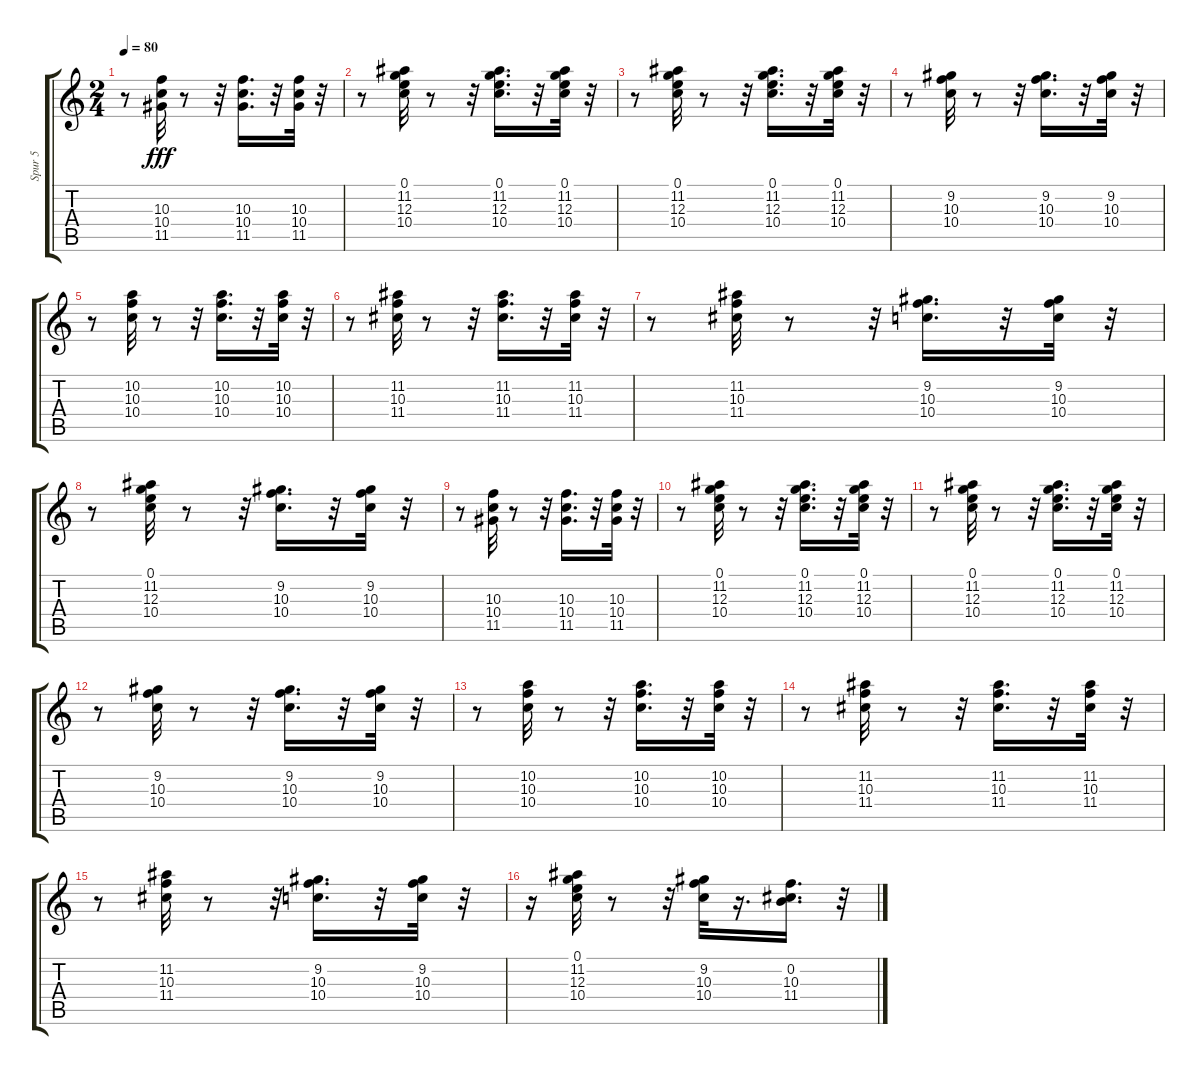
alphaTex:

\track ("Spur 5" "Spur 5") {instrument acousticguitarnylon}
\staff {score tabs}
\tuning (E4 B3 G3 D3 A2 E2) {hide}
\ts (2 4)
\tempo 80
\clef g2
\ks c
r.8{dy fff} (10.3 10.4 11.5).32 r.8 r.32 (10.3 10.4 11.5).16{d} r.32 (10.3 10.4 11.5).32 r.32 |
r.8 (0.1 11.2 12.3 10.4).32 r.8 r.32 (0.1 11.2 12.3 10.4).16{d} r.32 (0.1 11.2 12.3 10.4).32 r.32 |
r.8 (0.1 11.2 12.3 10.4).32 r.8 r.32 (0.1 11.2 12.3 10.4).16{d} r.32 (0.1 11.2 12.3 10.4).32 r.32 |
r.8 (9.2 10.3 10.4).32 r.8 r.32 (9.2 10.3 10.4).16{d} r.32 (9.2 10.3 10.4).32 r.32 |
r.8 (10.2 10.3 10.4).32 r.8 r.32 (10.2 10.3 10.4).16{d} r.32 (10.2 10.3 10.4).32 r.32 |
r.8 (11.2 10.3 11.4).32 r.8 r.32 (11.2 10.3 11.4).16{d} r.32 (11.2 10.3 11.4).32 r.32 |
r.8 (11.2 10.3 11.4).32 r.8 r.32 (9.2 10.3 10.4).16{d} r.32 (9.2 10.3 10.4).32 r.32 |
r.8 (0.1 11.2 12.3 10.4).32 r.8 r.32 (9.2 10.3 10.4).16{d} r.32 (9.2 10.3 10.4).32 r.32 |
r.8 (10.3 10.4 11.5).32 r.8 r.32 (10.3 10.4 11.5).16{d} r.32 (10.3 10.4 11.5).32 r.32 |
r.8 (0.1 11.2 12.3 10.4).32 r.8 r.32 (0.1 11.2 12.3 10.4).16{d} r.32 (0.1 11.2 12.3 10.4).32 r.32 |
r.8 (0.1 11.2 12.3 10.4).32 r.8 r.32 (0.1 11.2 12.3 10.4).16{d} r.32 (0.1 11.2 12.3 10.4).32 r.32 |
r.8 (9.2 10.3 10.4).32 r.8 r.32 (9.2 10.3 10.4).16{d} r.32 (9.2 10.3 10.4).32 r.32 |
r.8 (10.2 10.3 10.4).32 r.8 r.32 (10.2 10.3 10.4).16{d} r.32 (10.2 10.3 10.4).32 r.32 |
r.8 (11.2 10.3 11.4).32 r.8 r.32 (11.2 10.3 11.4).16{d} r.32 (11.2 10.3 11.4).32 r.32 |
r.8 (11.2 10.3 11.4).32 r.8 r.32 (9.2 10.3 10.4).16{d} r.32 (9.2 10.3 10.4).32 r.32 |
r.16 (0.1 11.2 12.3 10.4).32 r.8 r.32 (9.2 10.3 10.4).32 r.16{d} (0.2 10.3 11.4).16{d} r.32
